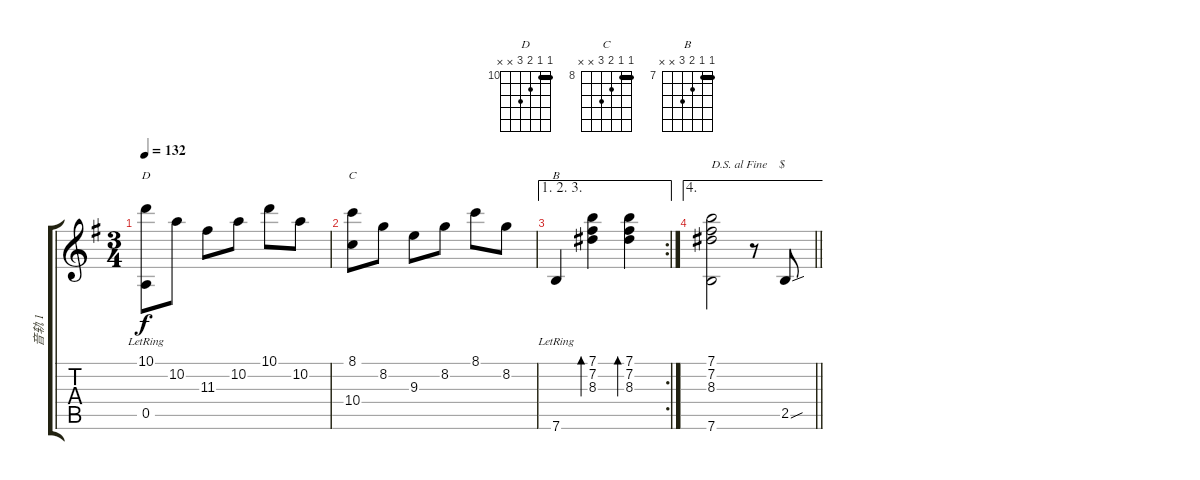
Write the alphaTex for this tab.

\track ("音轨 1" "音轨 1") {instrument acousticguitarsteel}
\staff {score tabs}
\tuning (E4 B3 G3 D3 A2 E2) {hide}
\chord ("D" 10 10 11 12 x x) {firstfret 10 barre 10}
\chord ("C" 8 8 9 10 x x) {firstfret 8 barre 8}
\chord ("B" 7 7 8 9 x x) {firstfret 7 barre 7}
\ts (3 4)
\tempo 132
\clef g2
\ks g
(10.1 0.5{lr}).8{ch "D" dy f} 10.2.8 11.3.8 10.2.8 10.1.8 10.2.8 |
(8.1 10.4).8{ch "C"} 8.2.8 9.3.8 8.2.8 8.1.8 8.2.8 |
\ae (1 2 3)
\rc 2
7.6{lr}.4{ch "B"} (7.1 7.2 8.3).4{bd 480} (7.1 7.2 8.3).4{bd 480} |
\ae 4
\barLineRight lightlight
(7.1 7.2 8.3 7.6).2{txt "D.S. al Fine    $"} r.8 2.5{sou}.8
